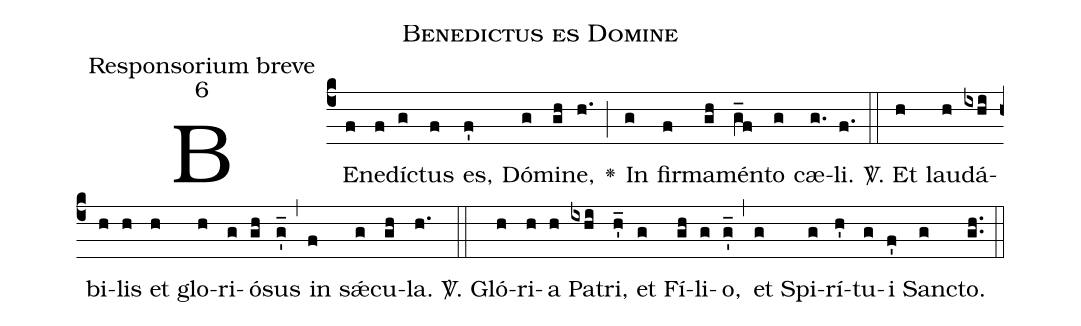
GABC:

name:Benedictus es Domine;
office-part:Responsorium breve;
mode:6;
%%
(c4) BE(f)ne(f)dí(g)ctus(f) es,(f') Dó(g)mi(gh)ne,(h.) <v>\greheightstar</v>(;) In(g) fir(f)ma(gh)mén(g_f)to(g) cæ(g.)li.(f.) (::)
<sp>V/</sp>. Et(h) lau(h)dá(ixhi)bi(h)lis(h) et(h) glo(h)ri(g)ó(gh)sus(g'_) (,) in(f) sǽ(g)cu(gh)la.(h.) (::)
<sp>V/</sp>. Gló(h)ri(h)a(h) Pa(ixhi)tri,(h'_) et(g) Fí(gh)li(g)o,(g'_) (,) et(g) Spi(g)rí(h')tu(g)i(f') San(g)cto.(gh..) (::)
